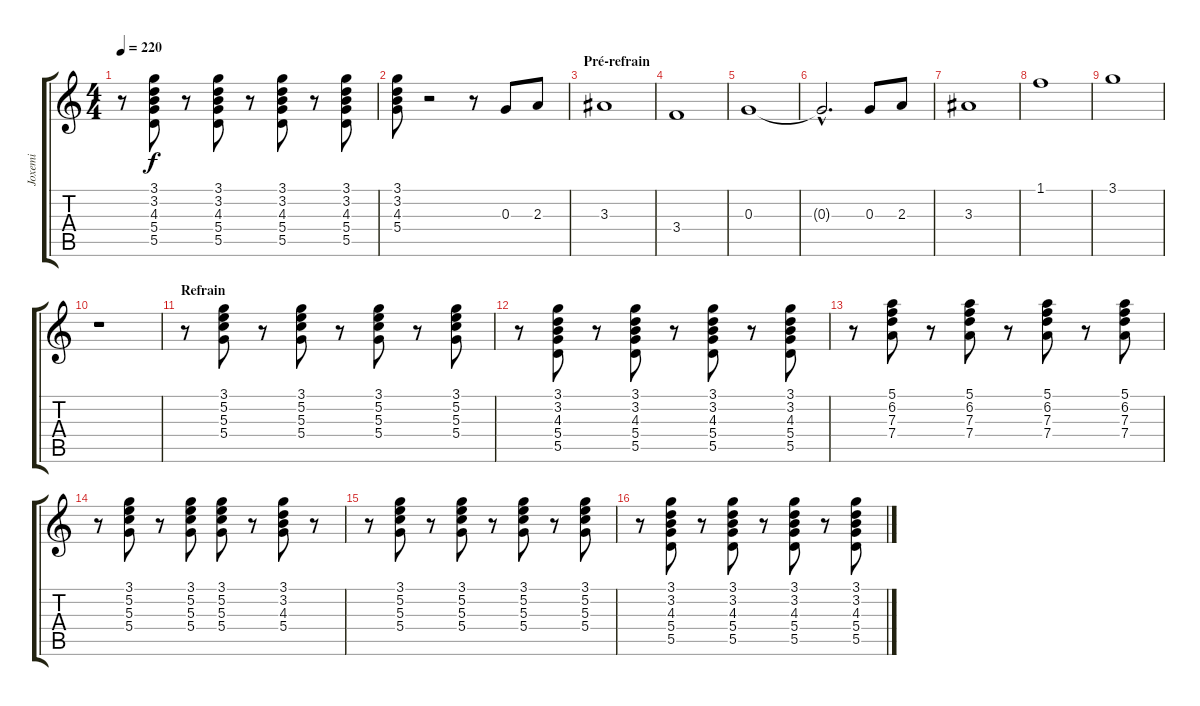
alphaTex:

\track ("Joxemi" "Joxemi") {instrument overdrivenguitar}
\staff {score tabs}
\tuning (E4 B3 G3 D3 A2 E2) {hide}
\ts (4 4)
\tempo 220
\clef g2
\ks c
r.8{dy f} (3.1 3.2 4.3 5.4 5.5).8 r.8 (3.1 3.2 4.3 5.4 5.5).8 r.8 (3.1 3.2 4.3 5.4 5.5).8 r.8 (3.1 3.2 4.3 5.4 5.5).8 |
(3.1 3.2 4.3 5.4).8 r.2 r.8{volume 14} 0.3.8 2.3.8 |
\section ("" "Pré-refrain")
3.3.1 |
3.4.1 |
0.3.1 |
0.3{hac t}.2{d} 0.3.8 2.3.8 |
3.3.1 |
1.1.1 |
3.1.1 |
r.1 |
\section ("" "Refrain")
r.8{volume 8} (3.1 5.2 5.3 5.4).8 r.8 (3.1 5.2 5.3 5.4).8 r.8 (3.1 5.2 5.3 5.4).8 r.8 (3.1 5.2 5.3 5.4).8 |
r.8 (3.1 3.2 4.3 5.4 5.5).8 r.8 (3.1 3.2 4.3 5.4 5.5).8 r.8 (3.1 3.2 4.3 5.4 5.5).8 r.8 (3.1 3.2 4.3 5.4 5.5).8 |
r.8 (5.1 6.2 7.3 7.4).8 r.8 (5.1 6.2 7.3 7.4).8 r.8 (5.1 6.2 7.3 7.4).8 r.8 (5.1 6.2 7.3 7.4).8 |
r.8 (3.1 5.2 5.3 5.4).8 r.8 (3.1 5.2 5.3 5.4).8 (3.1 5.2 5.3 5.4).8 r.8 (3.1 3.2 4.3 5.4).8 r.8 |
r.8 (3.1 5.2 5.3 5.4).8 r.8 (3.1 5.2 5.3 5.4).8 r.8 (3.1 5.2 5.3 5.4).8 r.8 (3.1 5.2 5.3 5.4).8 |
r.8 (3.1 3.2 4.3 5.4 5.5).8 r.8 (3.1 3.2 4.3 5.4 5.5).8 r.8 (3.1 3.2 4.3 5.4 5.5).8 r.8 (3.1 3.2 4.3 5.4 5.5).8
